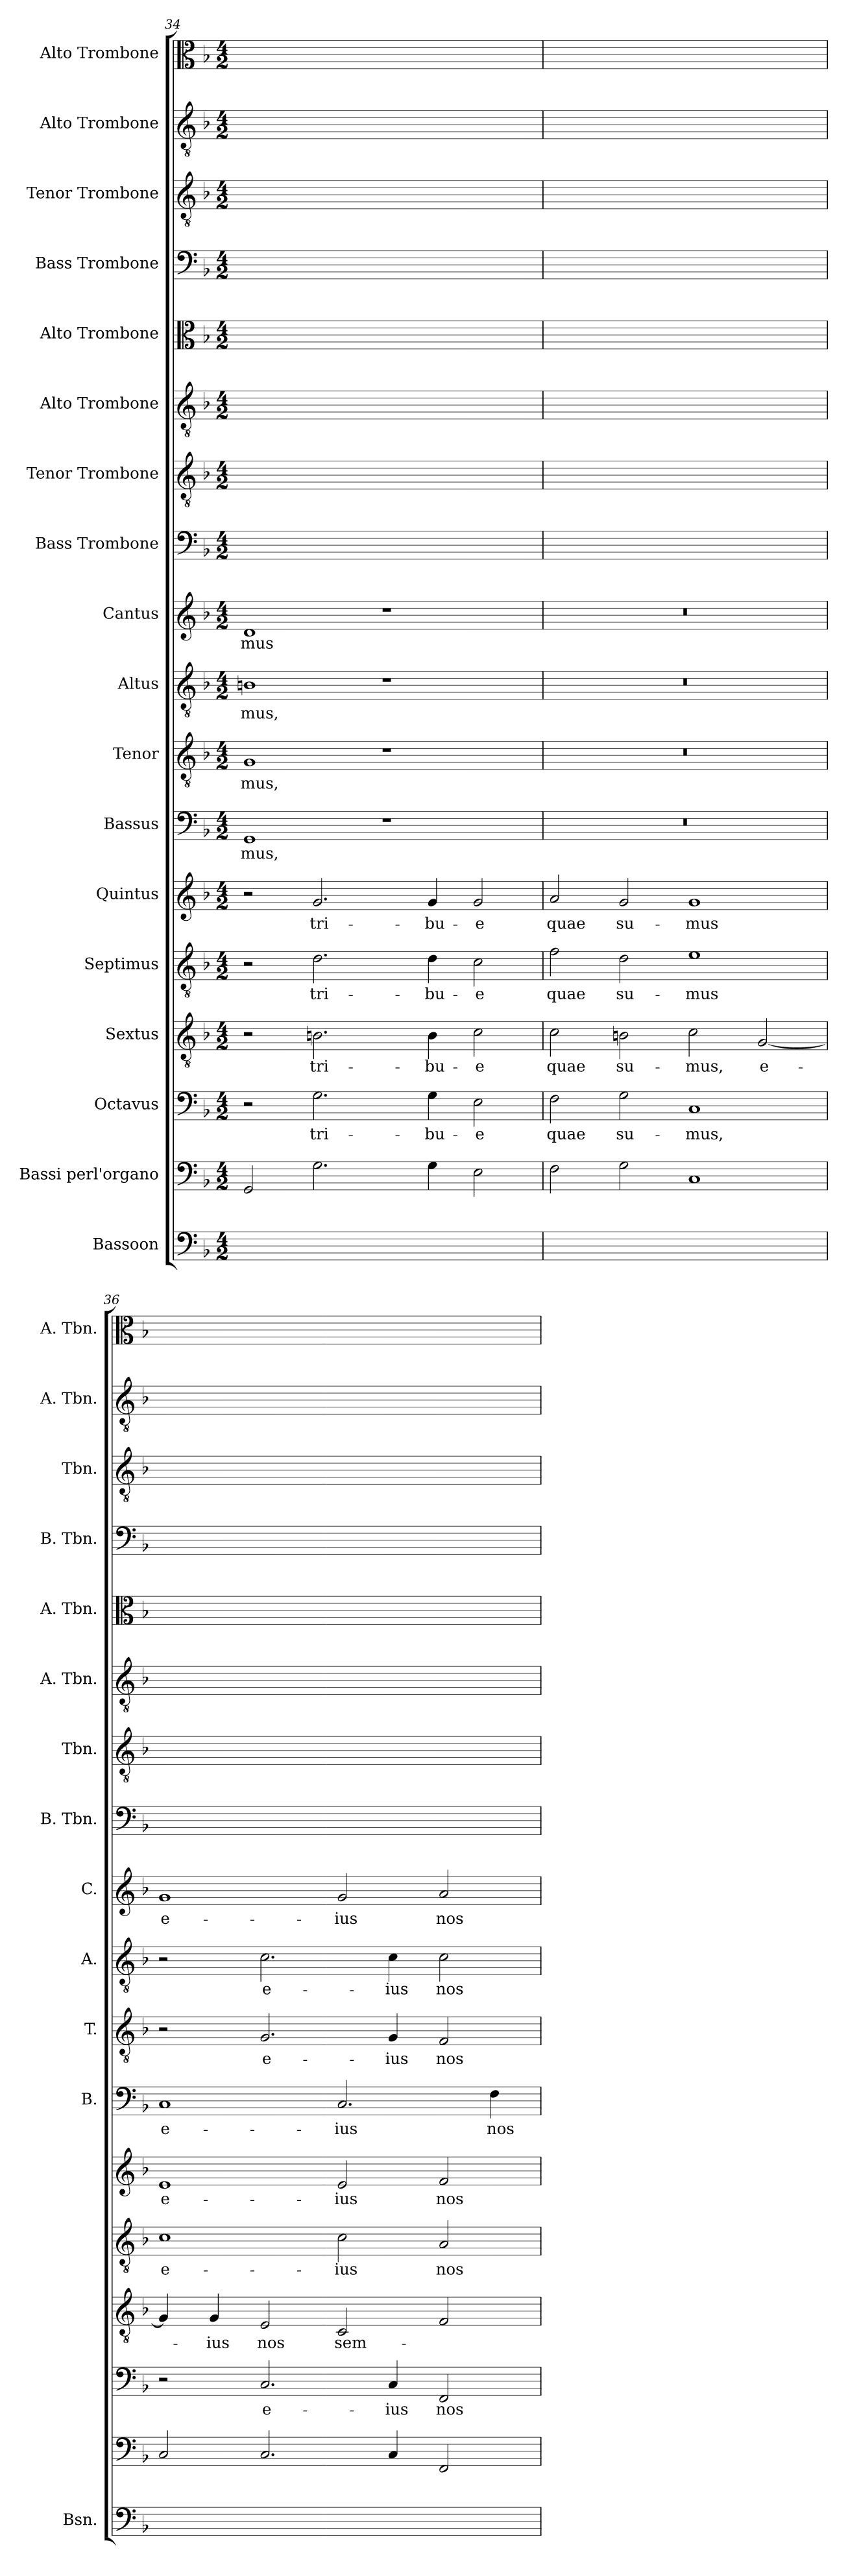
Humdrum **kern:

**kern	**kern	**kern	**text	**kern	**text	**kern	**text	**kern	**text	**kern	**text	**kern	**text	**kern	**text	**kern	**text	**kern	**text	**kern	**text	**kern	**text	**kern	**text	**kern	**text	**kern	**text	**kern	**text	**kern	**text
*part18	*part17	*part16	*part16	*part15	*part15	*part14	*part14	*part13	*part13	*part12	*part12	*part11	*part11	*part10	*part10	*part9	*part9	*part8	*part8	*part7	*part7	*part6	*part6	*part5	*part5	*part4	*part4	*part3	*part3	*part2	*part2	*part1	*part1
*staff18	*staff17	*staff16	*staff16	*staff15	*staff15	*staff14	*staff14	*staff13	*staff13	*staff12	*staff12	*staff11	*staff11	*staff10	*staff10	*staff9	*staff9	*staff8	*staff8	*staff7	*staff7	*staff6	*staff6	*staff5	*staff5	*staff4	*staff4	*staff3	*staff3	*staff2	*staff2	*staff1	*staff1
*I"Bassoon	*I"Bassi perl'organo	*I"Octavus	*	*I"Sextus	*	*I"Septimus	*	*I"Quintus	*	*I"Bassus	*	*I"Tenor	*	*I"Altus	*	*I"Cantus	*	*I"Bass Trombone	*	*I"Tenor Trombone	*	*I"Alto Trombone	*	*I"Alto Trombone	*	*I"Bass Trombone	*	*I"Tenor Trombone	*	*I"Alto Trombone	*	*I"Alto Trombone	*
*I'Bsn.	*	*	*	*	*	*	*	*	*	*I'B.	*	*I'T.	*	*I'A.	*	*I'C.	*	*I'B. Tbn.	*	*I'Tbn.	*	*I'A. Tbn.	*	*I'A. Tbn.	*	*I'B. Tbn.	*	*I'Tbn.	*	*I'A. Tbn.	*	*I'A. Tbn.	*
*clefF4	*clefF4	*clefF4	*	*clefGv2	*	*clefGv2	*	*clefG2	*	*clefF4	*	*clefGv2	*	*clefGv2	*	*clefG2	*	*clefF4	*	*clefGv2	*	*clefGv2	*	*clefC3	*	*clefF4	*	*clefGv2	*	*clefGv2	*	*clefC3	*
*	*	*	*	*ITrd7c12	*	*ITrd7c12	*	*	*	*	*	*ITrd7c12	*	*ITrd7c12	*	*	*	*	*	*	*	*	*	*	*	*	*	*	*	*	*	*	*
*k[b-]	*k[b-]	*k[b-]	*	*k[b-]	*	*k[b-]	*	*k[b-]	*	*k[b-]	*	*k[b-]	*	*k[b-]	*	*k[b-]	*	*k[b-]	*	*k[b-]	*	*k[b-]	*	*k[b-]	*	*k[b-]	*	*k[b-]	*	*k[b-]	*	*k[b-]	*
*d:	*d:	*d:	*	*d:	*	*d:	*	*d:	*	*d:	*	*d:	*	*d:	*	*d:	*	*d:	*	*d:	*	*d:	*	*d:	*	*d:	*	*d:	*	*d:	*	*d:	*
*M4/2	*M4/2	*M4/2	*	*M4/2	*	*M4/2	*	*M4/2	*	*M4/2	*	*M4/2	*	*M4/2	*	*M4/2	*	*M4/2	*	*M4/2	*	*M4/2	*	*M4/2	*	*M4/2	*	*M4/2	*	*M4/2	*	*M4/2	*
=34	=34	=34	=34	=34	=34	=34	=34	=34	=34	=34	=34	=34	=34	=34	=34	=34	=34	=34	=34	=34	=34	=34	=34	=34	=34	=34	=34	=34	=34	=34	=34	=34	=34
!	!	!	!	!	!	!	!	!	!	!	!LO:LY:b	!	!LO:LY:b	!	!LO:LY:b	!	!LO:LY:b	!	!	!	!	!	!	!	!	!	!	!	!	!	!	!	!
2GG/yy	2GG/	2r	.	2r	.	2r	.	2r	.	1GG	-mus,	1GG	-mus,	1BBn	-mus,	1d	-mus	2ryy	.	2ryy	.	2ryy	.	2ryy	.	1GGyy	-mus,	1GGyy	-mus,	1BByy	-mus,	1dyy	-mus
!	!	!	!LO:LY:b	!	!LO:LY:b	!	!LO:LY:b	!	!LO:LY:b	!	!	!	!	!	!	!	!	!	!	!	!	!	!	!	!	!	!	!	!	!	!	!	!
2.G\yy	2.G\	2.G\	tri-	2.BBn\	tri-	2.D\	tri-	2.g/	tri-	.	.	.	.	.	.	.	.	2.G\yy	tri-	2.BB/yy	tri-	2.D/yy	tri-	2.g\yy	tri-	.	.	.	.	.	.	.	.
.	.	.	.	.	.	.	.	.	.	1r	.	1r	.	1r	.	1r	.	.	.	.	.	.	.	.	.	1ryy	.	1ryy	.	1ryy	.	1ryy	.
!	!	!	!LO:LY:b	!	!LO:LY:b	!	!LO:LY:b	!	!LO:LY:b	!	!	!	!	!	!	!	!	!	!	!	!	!	!	!	!	!	!	!	!	!	!	!	!
4G\yy	4G\	4G\	-bu-	4BB\	-bu-	4D\	-bu-	4g/	-bu-	.	.	.	.	.	.	.	.	4G\yy	-bu-	4BB/yy	-bu-	4D/yy	-bu-	4g\yy	-bu-	.	.	.	.	.	.	.	.
!	!	!	!LO:LY:b	!	!LO:LY:b	!	!LO:LY:b	!	!LO:LY:b	!	!	!	!	!	!	!	!	!	!	!	!	!	!	!	!	!	!	!	!	!	!	!	!
2E\yy	2E\	2E\	-e	2C\	-e	2C\	-e	2g/	-e	.	.	.	.	.	.	.	.	2E\yy	-e	2C/yy	-e	2C/yy	-e	2g\yy	-e	.	.	.	.	.	.	.	.
=35	=35	=35	=35	=35	=35	=35	=35	=35	=35	=35	=35	=35	=35	=35	=35	=35	=35	=35	=35	=35	=35	=35	=35	=35	=35	=35	=35	=35	=35	=35	=35	=35	=35
!	!	!	!LO:LY:b	!	!LO:LY:b	!	!LO:LY:b	!	!LO:LY:b	!LO:N:vis=1	!	!LO:N:vis=1	!	!LO:N:vis=1	!	!LO:N:vis=1	!	!	!	!	!	!	!	!	!	!	!	!	!	!	!	!	!
2F\yy	2F\	2F\	quae	2C\	quae	2F\	quae	2a/	quae	0r	.	0r	.	0r	.	0r	.	2F\yy	quae	2C/yy	quae	2F/yy	quae	2a\yy	quae	0ryy	.	0ryy	.	0ryy	.	0ryy	.
!	!	!	!LO:LY:b	!	!LO:LY:b	!	!LO:LY:b	!	!LO:LY:b	!	!	!	!	!	!	!	!	!	!	!	!	!	!	!	!	!	!	!	!	!	!	!	!
2G\yy	2G\	2G\	su-	2BBn\	su-	2D\	su-	2g/	su-	.	.	.	.	.	.	.	.	2G\yy	su-	2BB/yy	su-	2D/yy	su-	2g\yy	su-	.	.	.	.	.	.	.	.
!	!	!	!LO:LY:b	!	!LO:LY:b	!	!LO:LY:b	!	!LO:LY:b	!	!	!	!	!	!	!	!	!	!	!	!	!	!	!	!	!	!	!	!	!	!	!	!
1Cyy	1C	1C	-mus,	2C\	-mus,	1E	-mus	1g	-mus	.	.	.	.	.	.	.	.	1Cyy	-mus,	2C/yy	-mus,	1Eyy	-mus	1gyy	-mus	.	.	.	.	.	.	.	.
!	!	!	!	!	!LO:LY:b	!	!	!	!	!	!	!	!	!	!	!	!	!	!	!	!	!	!	!	!	!	!	!	!	!	!	!	!
.	.	.	.	[<2GG/	e-	.	.	.	.	.	.	.	.	.	.	.	.	.	.	[<2GG/yy	e-	.	.	.	.	.	.	.	.	.	.	.	.
!!LO:PB:g=z
=36	=36	=36	=36	=36	=36	=36	=36	=36	=36	=36	=36	=36	=36	=36	=36	=36	=36	=36	=36	=36	=36	=36	=36	=36	=36	=36	=36	=36	=36	=36	=36	=36	=36
!	!	!	!	!	!	!	!LO:LY:b	!	!LO:LY:b	!	!LO:LY:b	!	!	!	!	!	!LO:LY:b	!	!	!	!	!	!	!	!	!	!	!	!	!	!	!	!
2C/yy	2C/	2r	.	4GG/]	.	1C	e-	1e	e-	1C	e-	2r	.	2r	.	1g	e-	2ryy	.	4GG/yy]	.	1Cyy	e-	1eyy	e-	1Cyy	e-	2ryy	.	2ryy	.	1gyy	e-
!	!	!	!	!	!LO:LY:b	!	!	!	!	!	!	!	!	!	!	!	!	!	!	!	!	!	!	!	!	!	!	!	!	!	!	!	!
.	.	.	.	4GG/	-ius	.	.	.	.	.	.	.	.	.	.	.	.	.	.	4GG/yy	-ius	.	.	.	.	.	.	.	.	.	.	.	.
!	!	!	!LO:LY:b	!	!LO:LY:b	!	!	!	!	!	!	!	!LO:LY:b	!	!LO:LY:b	!	!	!	!	!	!	!	!	!	!	!	!	!	!	!	!	!	!
2.C/yy	2.C/	2.C/	e-	2EE/	nos	.	.	.	.	.	.	2.GG/	e-	2.C\	e-	.	.	2.C/yy	e-	2EE/yy	nos	.	.	.	.	.	.	2.GG/yy	e-	2.C/yy	e-	.	.
!	!	!	!	!	!LO:LY:b	!	!LO:LY:b	!	!LO:LY:b	!	!LO:LY:b	!	!	!	!	!	!LO:LY:b	!	!	!	!	!	!	!	!	!	!	!	!	!	!	!	!
.	.	.	.	2CC/	sem-	2C\	-ius	2e/	-ius	2.C/	-ius	.	.	.	.	2g/	-ius	.	.	2CC/yy	sem-	2C/yy	-ius	2e\yy	-ius	2.C/yy	-ius	.	.	.	.	2g\yy	-ius
!	!	!	!LO:LY:b	!	!	!	!	!	!	!	!	!	!LO:LY:b	!	!LO:LY:b	!	!	!	!	!	!	!	!	!	!	!	!	!	!	!	!	!	!
4C/yy	4C/	4C/	-ius	.	.	.	.	.	.	.	.	4GG/	-ius	4C\	-ius	.	.	4C/yy	-ius	.	.	.	.	.	.	.	.	4GG/yy	-ius	4C/yy	-ius	.	.
!	!	!	!LO:LY:b	!	!	!	!LO:LY:b	!	!LO:LY:b	!	!	!	!LO:LY:b	!	!LO:LY:b	!	!LO:LY:b	!	!	!	!	!	!	!	!	!	!	!	!	!	!	!	!
2FF/yy	2FF/	2FF/	nos	2FF/	.	2AA/	nos	2f/	nos	.	.	2FF/	nos	2C\	nos	2a/	nos	2FF/yy	nos	2FF/yy	.	2AA/yy	nos	2f\yy	nos	.	.	2FF/yy	nos	2C/yy	nos	2a\yy	nos
!	!	!	!	!	!	!	!	!	!	!	!LO:LY:b	!	!	!	!	!	!	!	!	!	!	!	!	!	!	!	!	!	!	!	!	!	!
.	.	.	.	.	.	.	.	.	.	4F\	nos	.	.	.	.	.	.	.	.	.	.	.	.	.	.	4F\yy	nos	.	.	.	.	.	.
=	=	=	=	=	=	=	=	=	=	=	=	=	=	=	=	=	=	=	=	=	=	=	=	=	=	=	=	=	=	=	=	=	=
*-	*-	*-	*-	*-	*-	*-	*-	*-	*-	*-	*-	*-	*-	*-	*-	*-	*-	*-	*-	*-	*-	*-	*-	*-	*-	*-	*-	*-	*-	*-	*-	*-	*-
